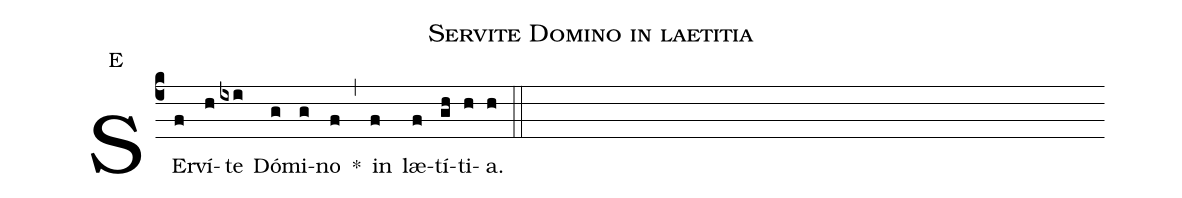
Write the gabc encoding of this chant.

name: Servite Domino in laetitia;
mode: E;
%%
(c4)
SEr(f)ví(h)te(ixi) Dó(g)mi(g)no(f) *(,)
in(f) læ(f)tí(gh)ti(h)a.(h) (::)
